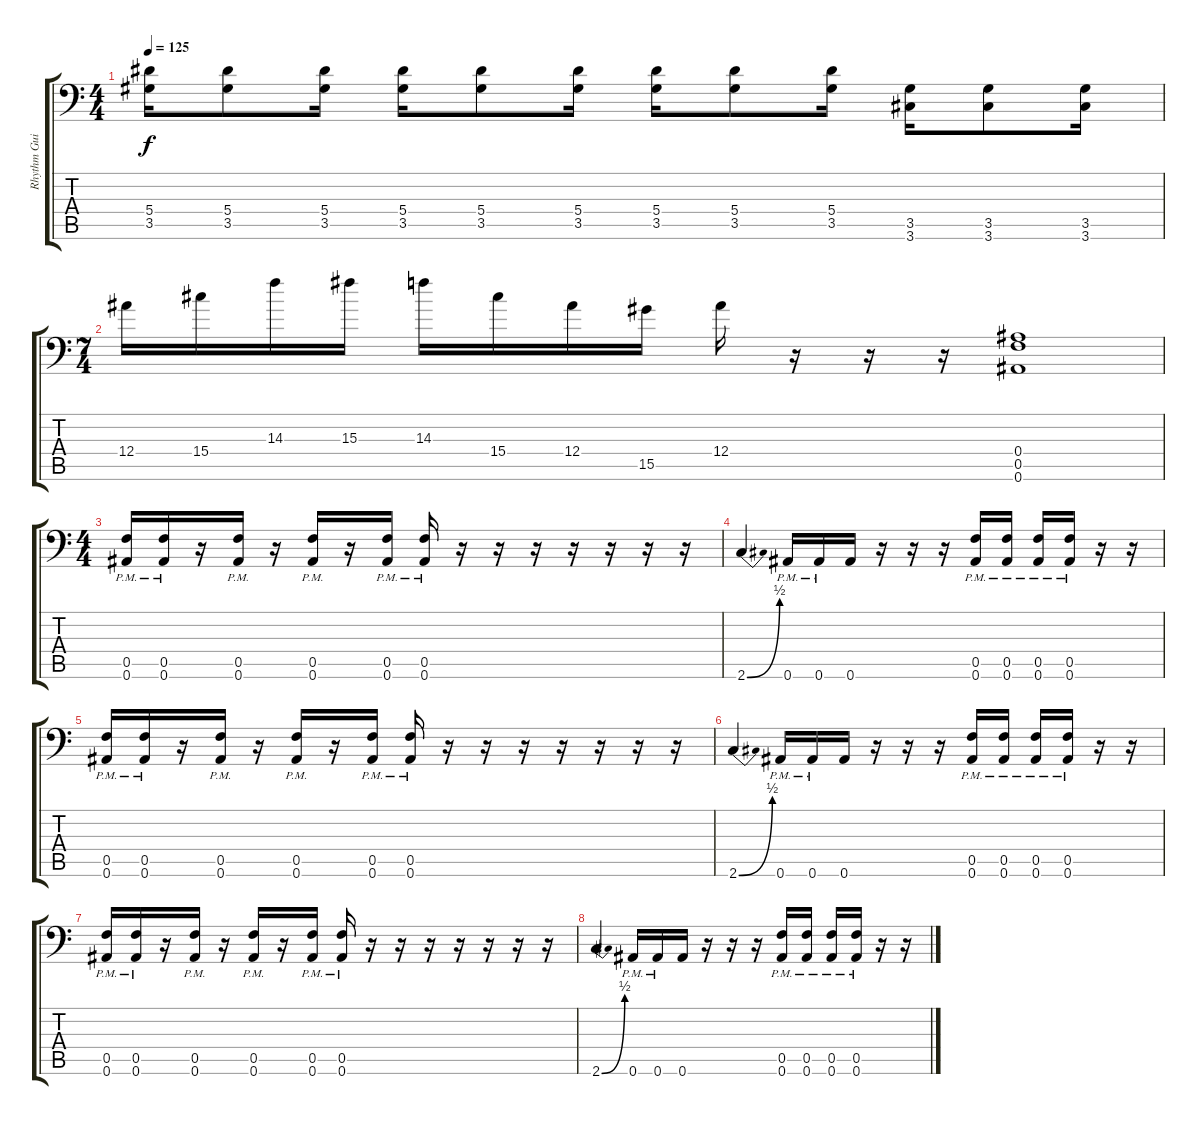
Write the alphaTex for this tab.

\track ("Rhythm Guitar 1" "Rhythm Gui") {instrument distortionguitar}
\staff {score tabs}
\tuning (C4 G3 Eb3 Bb2 F2 Bb1) {hide}
\ts (4 4)
\tempo 125
\clef f4
\ks c
(5.4 3.5).16{dy f} (5.4 3.5).8 (5.4 3.5).16 (5.4 3.5).16 (5.4 3.5).8 (5.4 3.5).16 (5.4 3.5).16 (5.4 3.5).8 (5.4 3.5).16 (3.5 3.6).16 (3.5 3.6).8 (3.5 3.6).16 |
\ts (7 4)
12.4.16 15.4.16 14.3.16 15.3.16 14.3.16 15.4.16 12.4.16 15.5.16 12.4.16 r.16 r.16 r.16 (0.4 0.5 0.6).1 |
\ts (4 4)
(0.5{pm} 0.6{pm}).16 (0.5{pm} 0.6{pm}).16 r.16 (0.5{pm} 0.6{pm}).16 r.16 (0.5{pm} 0.6{pm}).16 r.16 (0.5{pm} 0.6{pm}).16 (0.5{pm} 0.6{pm}).16 r.16 r.16 r.16 r.16 r.16 r.16 r.16 |
2.6{be (bend 0 0 60 2)}.4 0.6{pm}.16 0.6{pm}.16 0.6.16 r.16 r.16 r.16 (0.5{pm} 0.6{pm}).16 (0.5{pm} 0.6{pm}).16 (0.5{pm} 0.6{pm}).16 (0.5{pm} 0.6{pm}).16 r.16 r.16 |
(0.5{pm} 0.6{pm}).16 (0.5{pm} 0.6{pm}).16 r.16 (0.5{pm} 0.6{pm}).16 r.16 (0.5{pm} 0.6{pm}).16 r.16 (0.5{pm} 0.6{pm}).16 (0.5{pm} 0.6{pm}).16 r.16 r.16 r.16 r.16 r.16 r.16 r.16 |
2.6{be (bend 0 0 60 2)}.4 0.6{pm}.16 0.6{pm}.16 0.6.16 r.16 r.16 r.16 (0.5{pm} 0.6{pm}).16 (0.5{pm} 0.6{pm}).16 (0.5{pm} 0.6{pm}).16 (0.5{pm} 0.6{pm}).16 r.16 r.16 |
(0.5{pm} 0.6{pm}).16 (0.5{pm} 0.6{pm}).16 r.16 (0.5{pm} 0.6{pm}).16 r.16 (0.5{pm} 0.6{pm}).16 r.16 (0.5{pm} 0.6{pm}).16 (0.5{pm} 0.6{pm}).16 r.16 r.16 r.16 r.16 r.16 r.16 r.16 |
2.6{be (bend 0 0 60 2)}.4 0.6{pm}.16 0.6{pm}.16 0.6.16 r.16 r.16 r.16 (0.5{pm} 0.6{pm}).16 (0.5{pm} 0.6{pm}).16 (0.5{pm} 0.6{pm}).16 (0.5{pm} 0.6{pm}).16 r.16 r.16
